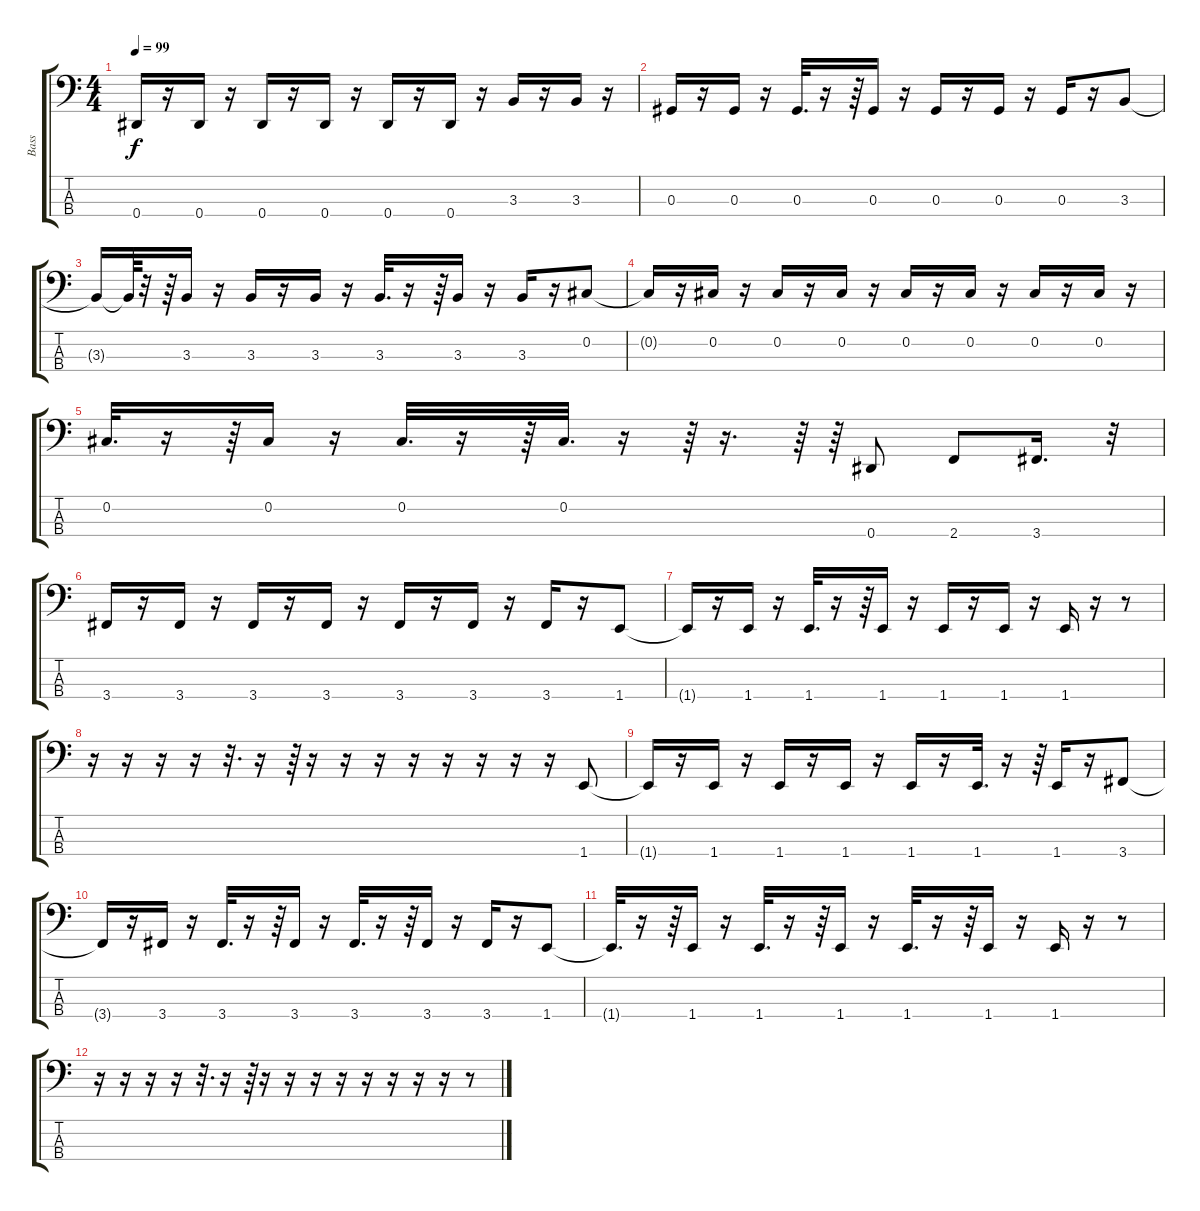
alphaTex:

\track ("Bass    " "Bass    ") {instrument slapbass1}
\staff {score tabs}
\tuning (Gb2 Db2 Ab1 Eb1) {hide}
\ts (4 4)
\tempo 99
\clef f4
\ks c
0.4.16{dy f} r.16 0.4.16 r.16 0.4.16 r.16 0.4.16 r.16 0.4.16 r.16 0.4.16 r.16 3.3.16 r.16 3.3.16 r.16 |
0.3.16 r.16 0.3.16 r.16 0.3.32{d} r.16 r.64 0.3.16 r.16 0.3.16 r.16 0.3.16 r.16 0.3.16 r.16 3.3.8 |
3.3{t}.16 3.3{t}.64 r.32 r.64 3.3.16 r.16 3.3.16 r.16 3.3.16 r.16 3.3.32{d} r.16 r.64 3.3.16 r.16 3.3.16 r.16 0.2.8 |
0.2{t}.16 r.16 0.2.16 r.16 0.2.16 r.16 0.2.16 r.16 0.2.16 r.16 0.2.16 r.16 0.2.16 r.16 0.2.16 r.16 |
0.2.32{d} r.16 r.64 0.2.16 r.16 0.2.32{d} r.16 r.64 0.2.32{d} r.16 r.64 r.16{d} r.64 r.64 0.4.8 2.4.8 3.4.16{d} r.32 |
3.4.16 r.16 3.4.16 r.16 3.4.16 r.16 3.4.16 r.16 3.4.16 r.16 3.4.16 r.16 3.4.16 r.16 1.4.8 |
1.4{t}.16 r.16 1.4.16 r.16 1.4.32{d} r.16 r.64 1.4.16 r.16 1.4.16 r.16 1.4.16 r.16 1.4.16 r.16 r.8 |
r.16 r.16 r.16 r.16 r.32{d} r.16 r.64 r.16 r.16 r.16 r.16 r.16 r.16 r.16 r.16 1.4.8 |
1.4{t}.16 r.16 1.4.16 r.16 1.4.16 r.16 1.4.16 r.16 1.4.16 r.16 1.4.32{d} r.16 r.64 1.4.16 r.16 3.4.8 |
3.4{t}.16 r.16 3.4.16 r.16 3.4.32{d} r.16 r.64 3.4.16 r.16 3.4.32{d} r.16 r.64 3.4.16 r.16 3.4.16 r.16 1.4.8 |
1.4{t}.32{d} r.16 r.64 1.4.16 r.16 1.4.32{d} r.16 r.64 1.4.16 r.16 1.4.32{d} r.16 r.64 1.4.16 r.16 1.4.16 r.16 r.8 |
r.16 r.16 r.16 r.16 r.32{d} r.16 r.64 r.16 r.16 r.16 r.16 r.16 r.16 r.16 r.16 r.8
